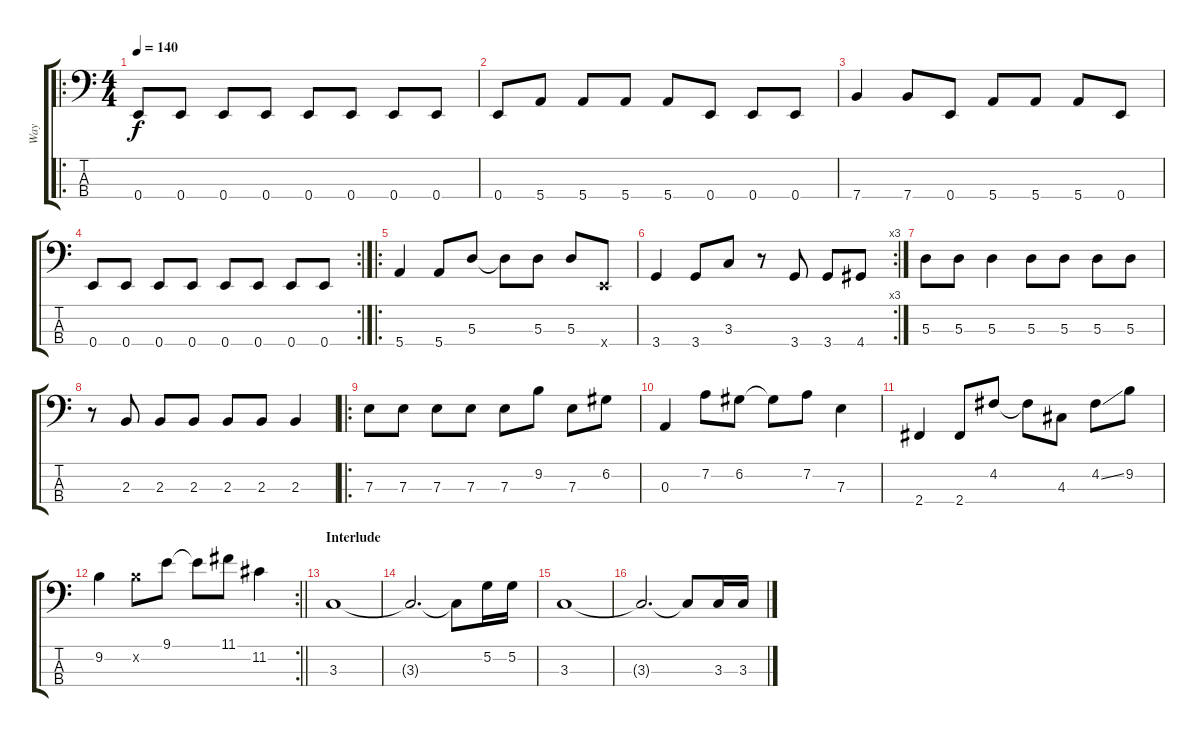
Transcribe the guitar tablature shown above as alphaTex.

\track ("Way" "Way") {instrument electricbasspick}
\staff {score tabs}
\tuning (G2 D2 A1 E1) {hide}
\ro
\ts (4 4)
\tempo 140
\clef f4
\ks c
0.4.8{dy f} 0.4.8 0.4.8 0.4.8 0.4.8 0.4.8 0.4.8 0.4.8 |
0.4.8 5.4.8 5.4.8 5.4.8 5.4.8 0.4.8 0.4.8 0.4.8 |
7.4.4 7.4.8 0.4.8 5.4.8 5.4.8 5.4.8 0.4.8 |
\rc 2
0.4.8 0.4.8 0.4.8 0.4.8 0.4.8 0.4.8 0.4.8 0.4.8 |
\ro
5.4.4 5.4.8 5.3.8 5.3{t}.8 5.3.8 5.3.8 0.4{x}.8 |
\rc 3
3.4.4 3.4.8 3.3.8 r.8 3.4.8 3.4.8 4.4.8 |
5.3.8 5.3.8 5.3.4 5.3.8 5.3.8 5.3.8 5.3.8 |
r.8 2.3.8 2.3.8 2.3.8 2.3.8 2.3.8 2.3.4 |
\ro
7.3.8 7.3.8 7.3.8 7.3.8 7.3.8 9.2.8 7.3.8 6.2.8 |
0.3.4 7.2.8 6.2.8 6.2{t}.8 7.2.8 7.3.4 |
2.4.4 2.4.8 4.2.8 4.2{t}.8 4.3.8 4.2{ss}.8 9.2.8 |
\rc 2
\barLineRight lightlight
9.2.4 9.2{x}.8 9.1.8 9.1{t}.8 11.1.8 11.2.4 |
\section ("" "Interlude")
3.3.1 |
3.3{t}.2{d} 3.3{t}.8 5.2.16 5.2.16 |
3.3.1 |
3.3{t}.2{d} 3.3{t}.8 3.3.16 3.3.16
